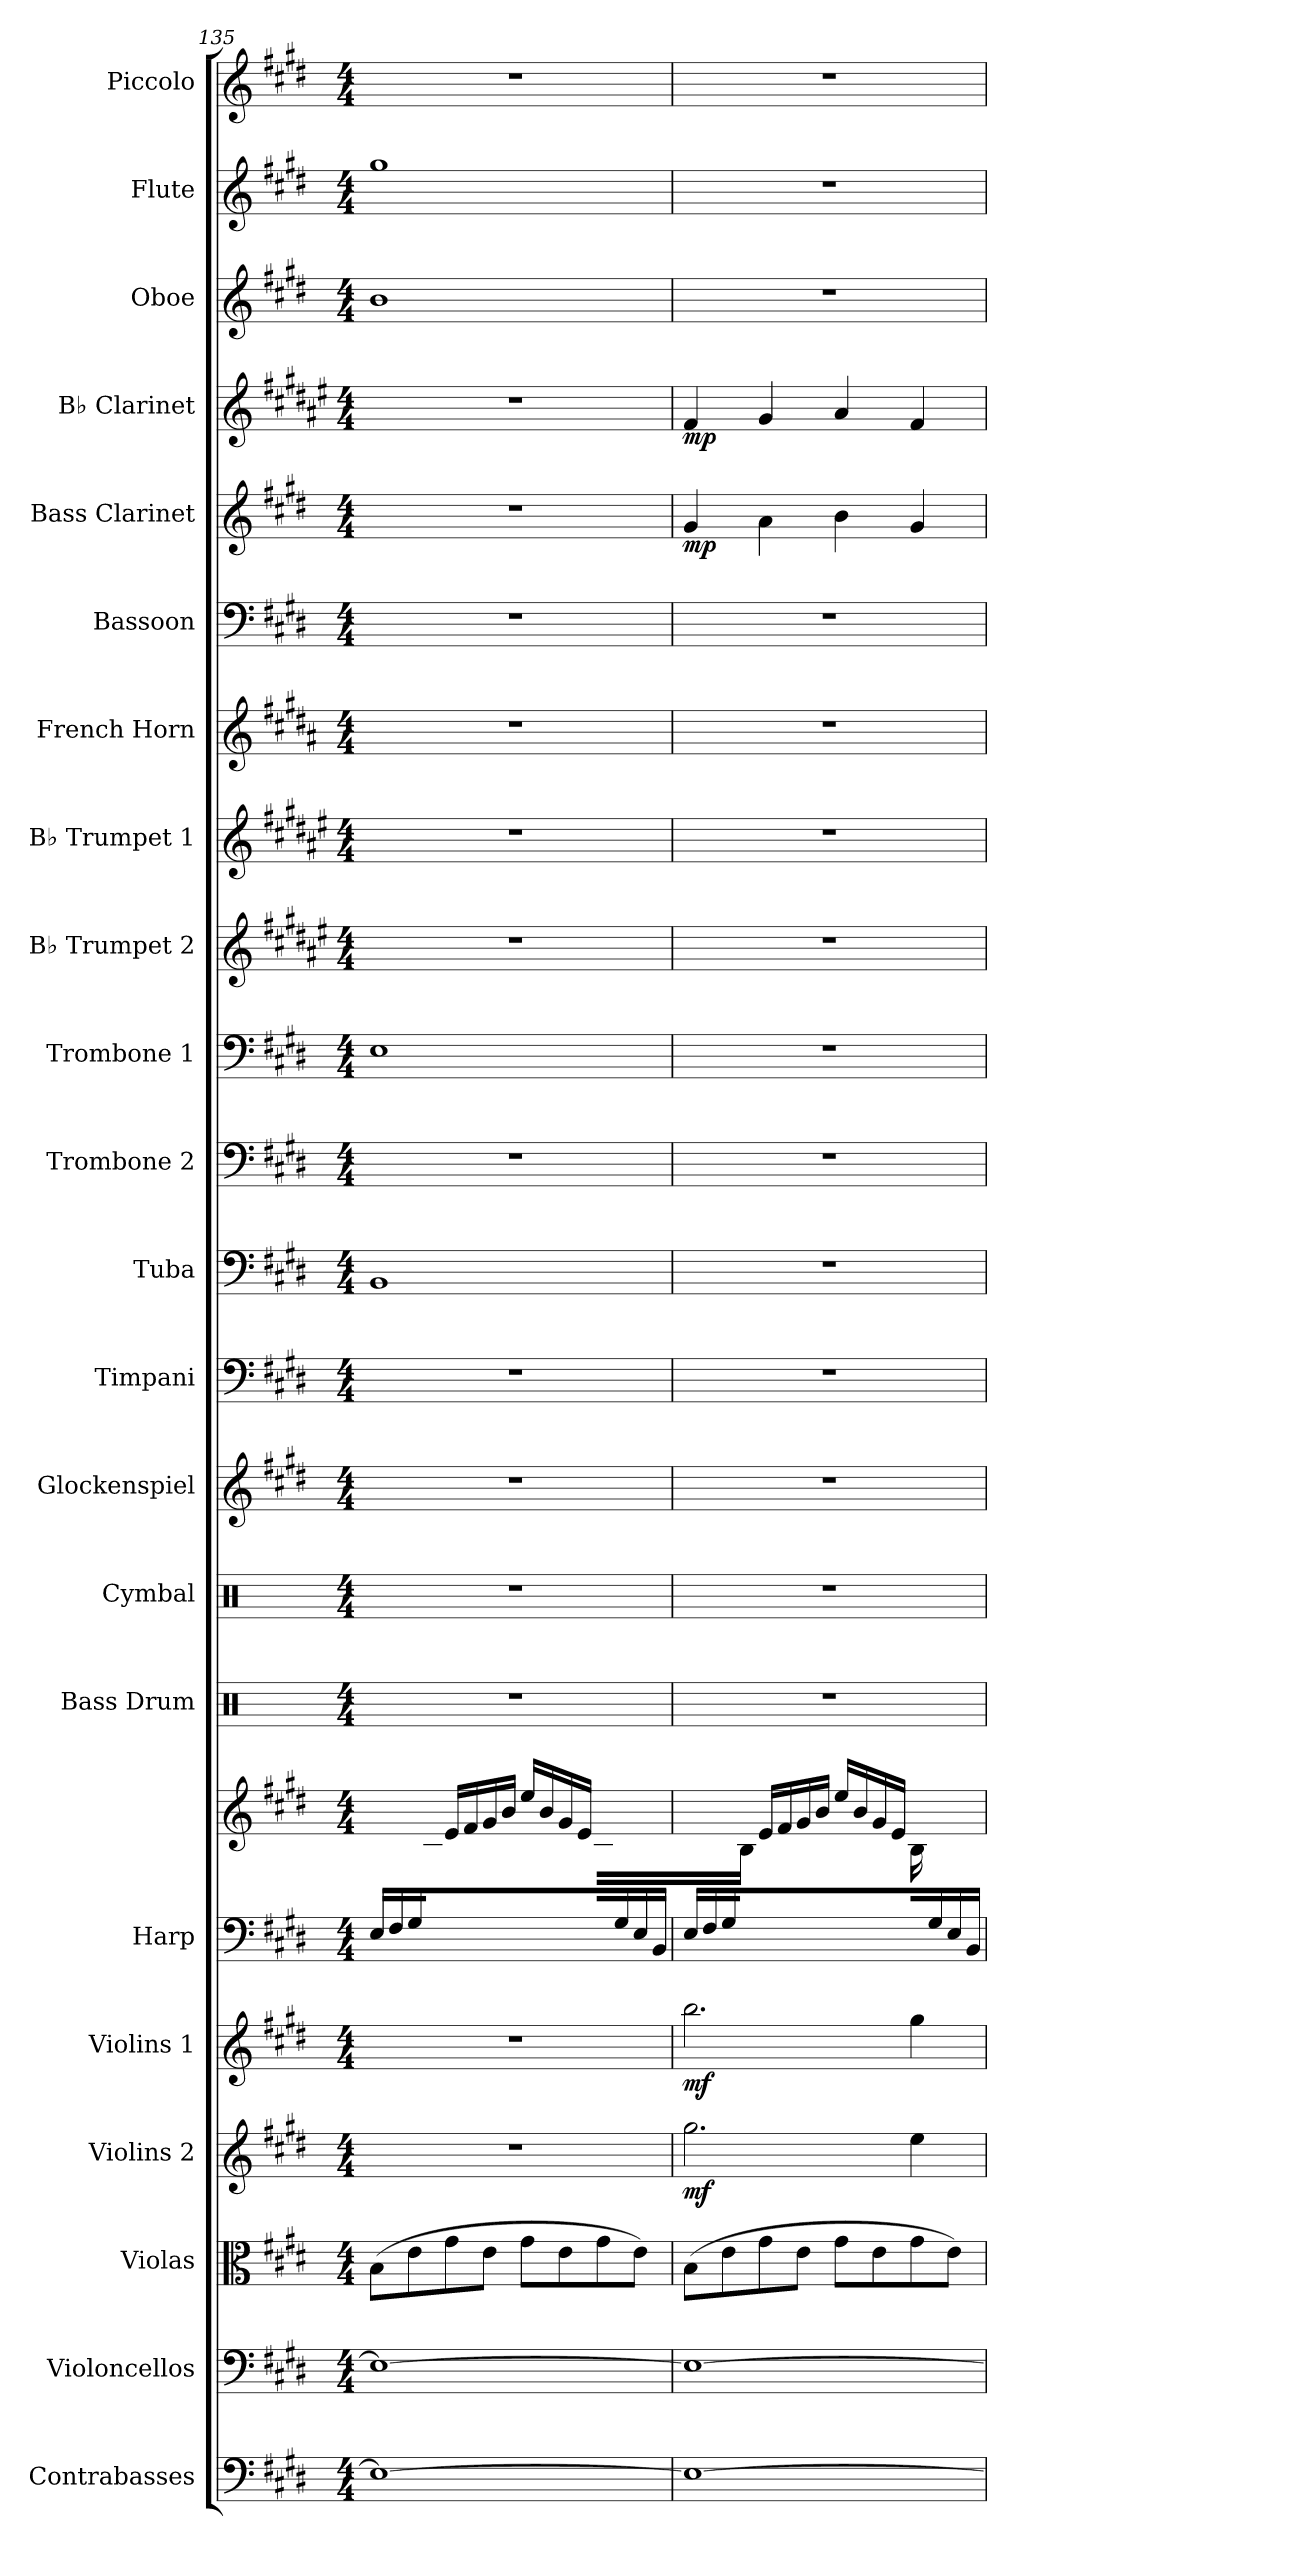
**kern	**kern	**kern	**kern	**dynam	**kern	**dynam	**kern	**kern	**kern	**kern	**kern	**kern	**kern	**kern	**kern	**kern	**kern	**kern	**kern	**kern	**dynam	**kern	**dynam	**kern	**kern	**kern
*part22	*part21	*part20	*part19	*part19	*part18	*part18	*part17	*part17	*part16	*part15	*part14	*part13	*part12	*part11	*part10	*part9	*part8	*part7	*part6	*part5	*part5	*part4	*part4	*part3	*part2	*part1
*staff23	*staff22	*staff21	*staff20	*staff20	*staff19	*staff19	*staff18	*staff17	*staff16	*staff15	*staff14	*staff13	*staff12	*staff11	*staff10	*staff9	*staff8	*staff7	*staff6	*staff5	*staff5	*staff4	*staff4	*staff3	*staff2	*staff1
*I"Contrabasses	*I"Violoncellos	*I"Violas	*I"Violins 2	*	*I"Violins 1	*	*I"Harp	*	*I"Bass Drum	*I"Cymbal	*I"Glockenspiel	*I"Timpani	*I"Tuba	*I"Trombone 2	*I"Trombone 1	*I"B♭ Trumpet 2	*I"B♭ Trumpet 1	*I"French Horn	*I"Bassoon	*I"Bass Clarinet	*	*I"B♭ Clarinet	*	*I"Oboe	*I"Flute	*I"Piccolo
*I'Cbs.	*I'Vcs.	*I'Vlas.	*I'Vlns. 2	*	*I'Vlns. 1	*	*I'Hrp.	*	*I'B. Dr.	*I'Cym.	*I'Glock.	*I'Timp.	*I'Tba.	*I'Tbn. 2	*I'Tbn. 1	*I'B♭ Tpt. 2	*I'B♭ Tpt. 1	*I'F Hn.	*I'Bsn.	*I'B. Cl.	*	*I'B♭ Cl.	*	*I'Ob.	*I'Fl.	*I'Picc.
*clefF4	*clefF4	*clefC3	*clefG2	*	*clefG2	*	*clefF4	*clefG2	*clefX	*clefX	*clefG2	*clefF4	*clefF4	*clefF4	*clefF4	*clefG2	*clefG2	*clefG2	*clefF4	*clefG2	*	*clefG2	*	*clefG2	*clefG2	*clefG2
*ITrd7c12	*	*	*	*	*	*	*	*	*	*	*ITrd-14c-24	*	*	*	*	*ITrd1c2	*ITrd1c2	*ITrd4c7	*	*ITrd8c14	*	*ITrd1c2	*	*	*	*ITrd-7c-12
*k[f#c#g#d#]	*k[f#c#g#d#]	*k[f#c#g#d#]	*k[f#c#g#d#]	*	*k[f#c#g#d#]	*	*k[f#c#g#d#]	*k[f#c#g#d#]	*k[]	*k[]	*k[f#c#g#d#]	*k[f#c#g#d#]	*k[f#c#g#d#]	*k[f#c#g#d#]	*k[f#c#g#d#]	*k[f#c#g#d#]	*k[f#c#g#d#]	*k[f#c#g#d#]	*k[f#c#g#d#]	*k[f#c#g#d#]	*	*k[f#c#g#d#]	*	*k[f#c#g#d#]	*k[f#c#g#d#]	*k[f#c#g#d#]
*M4/4	*M4/4	*M4/4	*M4/4	*	*M4/4	*	*M4/4	*M4/4	*M4/4	*M4/4	*M4/4	*M4/4	*M4/4	*M4/4	*M4/4	*M4/4	*M4/4	*M4/4	*M4/4	*M4/4	*	*M4/4	*	*M4/4	*M4/4	*M4/4
=135	=135	=135	=135	=135	=135	=135	=135	=135	=135	=135	=135	=135	=135	=135	=135	=135	=135	=135	=135	=135	=135	=135	=135	=135	=135	=135
*	*	*	*	*	*	*	*	*^	*	*	*	*	*	*	*	*	*	*	*	*	*	*	*	*	*	*
1EE_	1E_	(>8B\L	1r	.	1r	.	16E/LL	4ryy	8.ryy	1r	1r	1r	1r	1BB	1r	1E	1r	1r	1r	1r	1r	.	1r	.	1b	1gg#	1r
.	.	.	.	.	.	.	16F#/	.	.	.	.	.	.	.	.	.	.	.	.	.	.	.	.	.	.	.	.
.	.	8e\	.	.	.	.	16G#/	.	.	.	.	.	.	.	.	.	.	.	.	.	.	.	.	.	.	.	.
.	.	.	.	.	.	.	16ryy	.	16B\JJ	.	.	.	.	.	.	.	.	.	.	.	.	.	.	.	.	.	.
.	.	8g#\	.	.	.	.	4ryy	16e/LL	2ryy	.	.	.	.	.	.	.	.	.	.	.	.	.	.	.	.	.	.
.	.	.	.	.	.	.	.	16f#/	.	.	.	.	.	.	.	.	.	.	.	.	.	.	.	.	.	.	.
.	.	8e\J	.	.	.	.	.	16g#/	.	.	.	.	.	.	.	.	.	.	.	.	.	.	.	.	.	.	.
.	.	.	.	.	.	.	.	16b/JJ	.	.	.	.	.	.	.	.	.	.	.	.	.	.	.	.	.	.	.
.	.	8g#\L	.	.	.	.	4ryy	16ee/LL	.	.	.	.	.	.	.	.	.	.	.	.	.	.	.	.	.	.	.
.	.	.	.	.	.	.	.	16b/	.	.	.	.	.	.	.	.	.	.	.	.	.	.	.	.	.	.	.
.	.	8e\	.	.	.	.	.	16g#/	.	.	.	.	.	.	.	.	.	.	.	.	.	.	.	.	.	.	.
.	.	.	.	.	.	.	.	16e/JJ	.	.	.	.	.	.	.	.	.	.	.	.	.	.	.	.	.	.	.
.	.	8g#\	.	.	.	.	16ryy	4ryy	16B\LL	.	.	.	.	.	.	.	.	.	.	.	.	.	.	.	.	.	.
.	.	.	.	.	.	.	16G#/	.	8.ryy	.	.	.	.	.	.	.	.	.	.	.	.	.	.	.	.	.	.
.	.	8e\J)	.	.	.	.	16E/	.	.	.	.	.	.	.	.	.	.	.	.	.	.	.	.	.	.	.	.
.	.	.	.	.	.	.	16BB/JJ	.	.	.	.	.	.	.	.	.	.	.	.	.	.	.	.	.	.	.	.
!!LO:PB:g=z
=136	=136	=136	=136	=136	=136	=136	=136	=136	=136	=136	=136	=136	=136	=136	=136	=136	=136	=136	=136	=136	=136	=136	=136	=136	=136	=136	=136
!	!	!	!	!LO:DY:b	!	!LO:DY:b	!	!	!	!	!	!	!	!	!	!	!	!	!	!	!	!LO:DY:b	!	!LO:DY:b	!	!	!
1EE_	1E_	(>8B\L	2.gg#\	mf	2.bb\	mf	16E/LL	4ryy	8.ryy	1r	1r	1r	1r	1r	1r	1r	1r	1r	1r	1r	4G#/	mp	4e/	mp	1r	1r	1r
.	.	.	.	.	.	.	16F#/	.	.	.	.	.	.	.	.	.	.	.	.	.	.	.	.	.	.	.	.
.	.	8e\	.	.	.	.	16G#/	.	.	.	.	.	.	.	.	.	.	.	.	.	.	.	.	.	.	.	.
.	.	.	.	.	.	.	16ryy	.	16B\JJ	.	.	.	.	.	.	.	.	.	.	.	.	.	.	.	.	.	.
.	.	8g#\	.	.	.	.	4ryy	16e/LL	2ryy	.	.	.	.	.	.	.	.	.	.	.	4A\	.	4f#/	.	.	.	.
.	.	.	.	.	.	.	.	16f#/	.	.	.	.	.	.	.	.	.	.	.	.	.	.	.	.	.	.	.
.	.	8e\J	.	.	.	.	.	16g#/	.	.	.	.	.	.	.	.	.	.	.	.	.	.	.	.	.	.	.
.	.	.	.	.	.	.	.	16b/JJ	.	.	.	.	.	.	.	.	.	.	.	.	.	.	.	.	.	.	.
.	.	8g#\L	.	.	.	.	4ryy	16ee/LL	.	.	.	.	.	.	.	.	.	.	.	.	4B\	.	4g#/	.	.	.	.
.	.	.	.	.	.	.	.	16b/	.	.	.	.	.	.	.	.	.	.	.	.	.	.	.	.	.	.	.
.	.	8e\	.	.	.	.	.	16g#/	.	.	.	.	.	.	.	.	.	.	.	.	.	.	.	.	.	.	.
.	.	.	.	.	.	.	.	16e/JJ	.	.	.	.	.	.	.	.	.	.	.	.	.	.	.	.	.	.	.
.	.	8g#\	4ee\	.	4gg#\	.	16ryy	4ryy	16B\LL	.	.	.	.	.	.	.	.	.	.	.	4G#/	.	4e/	.	.	.	.
.	.	.	.	.	.	.	16G#/	.	8.ryy	.	.	.	.	.	.	.	.	.	.	.	.	.	.	.	.	.	.
.	.	8e\J)	.	.	.	.	16E/	.	.	.	.	.	.	.	.	.	.	.	.	.	.	.	.	.	.	.	.
.	.	.	.	.	.	.	16BB/JJ	.	.	.	.	.	.	.	.	.	.	.	.	.	.	.	.	.	.	.	.
*	*	*	*	*	*	*	*	*v	*v	*	*	*	*	*	*	*	*	*	*	*	*	*	*	*	*	*	*
=	=	=	=	=	=	=	=	=	=	=	=	=	=	=	=	=	=	=	=	=	=	=	=	=	=	=
*-	*-	*-	*-	*-	*-	*-	*-	*-	*-	*-	*-	*-	*-	*-	*-	*-	*-	*-	*-	*-	*-	*-	*-	*-	*-	*-
